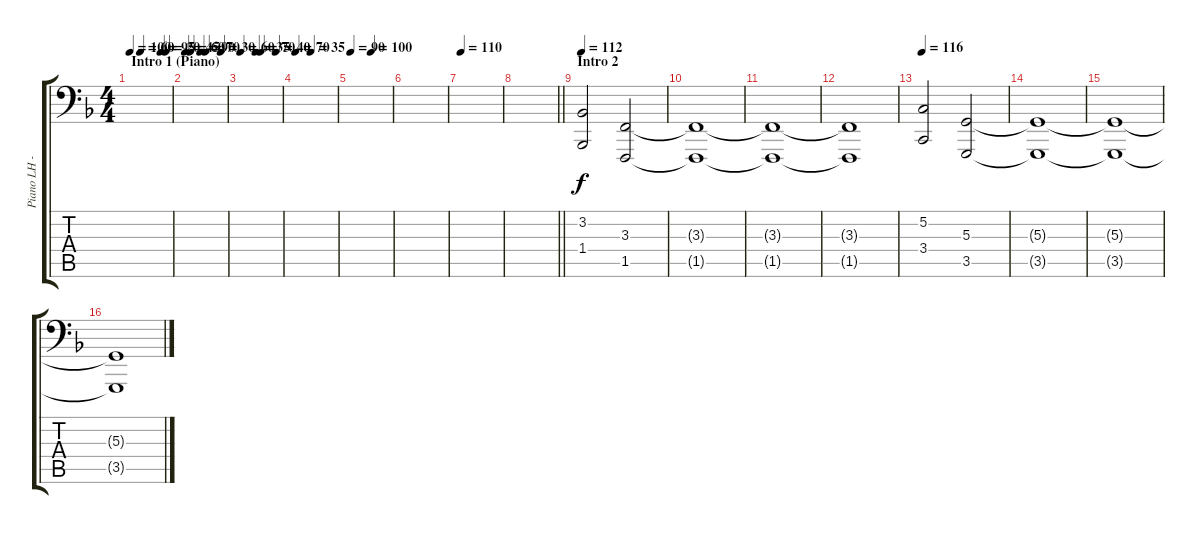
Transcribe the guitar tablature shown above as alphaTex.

\track ("Piano LH - Jon Oliva" "Piano LH -") {instrument acousticgrandpiano}
\staff {score tabs}
\tuning (C3 G2 D2 A1 E1 B0) {hide}
\ts (4 4)
\section ("" "Intro 1 (Piano)")
\tempo 100
\tempo 45
\tempo (60 0.25)
\tempo (95 0.75)
\tempo (20 0.875)
\tempo 100
\clef f4
\ks f
|
\tempo 45
\tempo (60 0.125)
\tempo (90 0.375)
\tempo (70 0.5)
\tempo (30 0.875)
|
\tempo 60
\tempo (35 0.375)
\tempo (70 0.5)
\tempo (40 0.875)
|
\tempo 70
\tempo (35 0.375)
|
\tempo 90
\tempo (100 0.5)
|
|
\tempo 110
|
\barLineRight lightlight
|
\section ("" "Intro 2")
\tempo 112
(3.2 1.4).2 (3.3 1.5).2 |
(3.3{t} 1.5{t}).1 |
(3.3{t} 1.5{t}).1 |
(3.3{t} 1.5{t}).1 |
\tempo 116
(5.2 3.4).2 (5.3 3.5).2 |
(5.3{t} 3.5{t}).1 |
(5.3{t} 3.5{t}).1 |
(5.3{t} 3.5{t}).1
